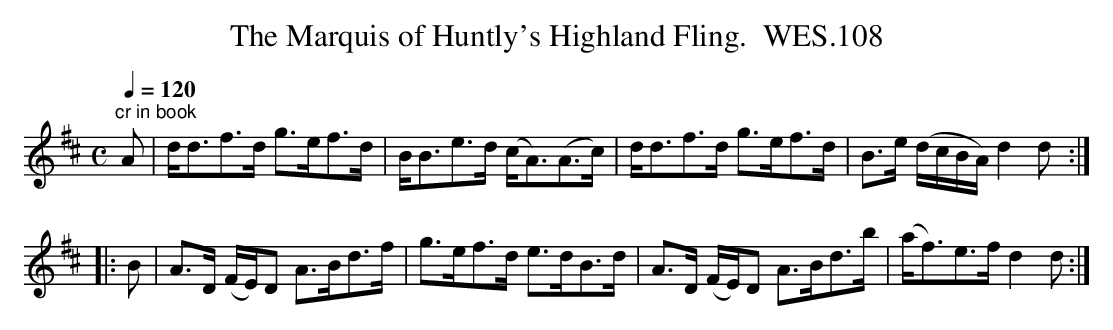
X:1
T:Marquis of Huntly's Highland Fling.  WES.108, The
M:C
L:1/8
Q:1/4=120
K:D
"^cr in book"A|d<df>d g>ef>d|B<Be>d (c<A)(A>c)|d<df>d g>ef>d|B>e (d/c/B/A/) d2d:|
|:B|A>D (F/E/)D A>Bd>f|g>ef>d e>dB>d|A>D (F/E/)D A>Bd>b|(a<f)e>fd2d:|
